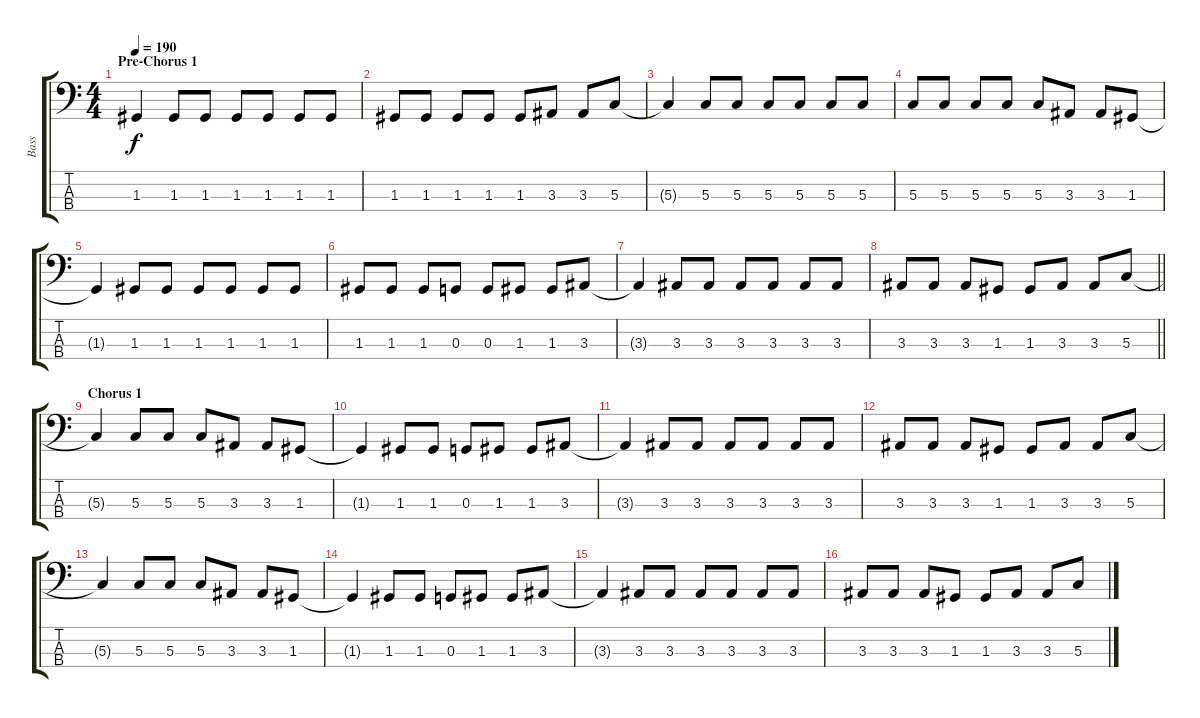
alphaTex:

\track ("Bass" "Bass") {instrument electricbassfinger}
\staff {score tabs}
\tuning (F2 C2 G1 C1) {hide}
\ts (4 4)
\section ("" "Pre-Chorus 1")
\tempo 190
\clef f4
\ks c
1.3{t}.4{dy f} 1.3.8 1.3.8 1.3.8 1.3.8 1.3.8 1.3.8 |
1.3.8 1.3.8 1.3.8 1.3.8 1.3.8 3.3.8 3.3.8 5.3.8 |
5.3{t}.4 5.3.8 5.3.8 5.3.8 5.3.8 5.3.8 5.3.8 |
5.3.8 5.3.8 5.3.8 5.3.8 5.3.8 3.3.8 3.3.8 1.3.8 |
1.3{t}.4 1.3.8 1.3.8 1.3.8 1.3.8 1.3.8 1.3.8 |
1.3.8 1.3.8 1.3.8 0.3.8 0.3.8 1.3.8 1.3.8 3.3.8 |
3.3{t}.4 3.3.8 3.3.8 3.3.8 3.3.8 3.3.8 3.3.8 |
\barLineRight lightlight
3.3.8 3.3.8 3.3.8 1.3.8 1.3.8 3.3.8 3.3.8 5.3.8 |
\section ("" "Chorus 1")
5.3{t}.4 5.3.8 5.3.8 5.3.8 3.3.8 3.3.8 1.3.8 |
1.3{t}.4 1.3.8 1.3.8 0.3.8 1.3.8 1.3.8 3.3.8 |
3.3{t}.4 3.3.8 3.3.8 3.3.8 3.3.8 3.3.8 3.3.8 |
3.3.8 3.3.8 3.3.8 1.3.8 1.3.8 3.3.8 3.3.8 5.3.8 |
5.3{t}.4 5.3.8 5.3.8 5.3.8 3.3.8 3.3.8 1.3.8 |
1.3{t}.4 1.3.8 1.3.8 0.3.8 1.3.8 1.3.8 3.3.8 |
3.3{t}.4 3.3.8 3.3.8 3.3.8 3.3.8 3.3.8 3.3.8 |
3.3.8 3.3.8 3.3.8 1.3.8 1.3.8 3.3.8 3.3.8 5.3.8
